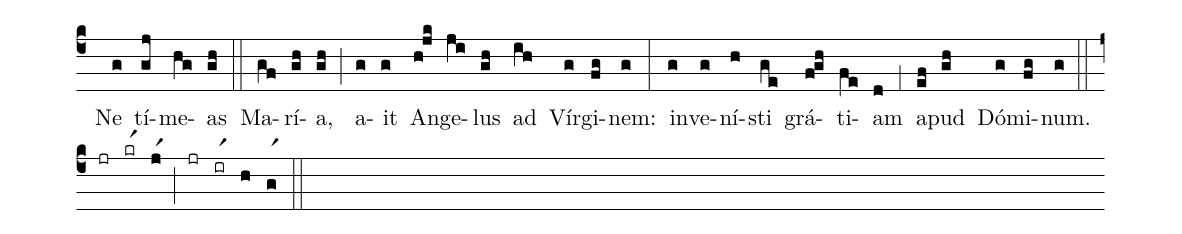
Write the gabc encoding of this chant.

annotation: Mag. C VIIIg;
%%
(c4) () Ne(g) tí(gj)me(hg)as(gh) (::) Ma(gf)rí(gh)a,(gh) (;) a(g)it(g) An(h!jk)ge(ji)lus(gh) ad(ih) Vír(g)gi(fg)nem:(g) (:) in(g)ve(g)ní(h)sti(ge) grá(f!gh)ti(fe)am(d) (;1) a(ef)pud(gh) Dó(g)mi(fg)num.(g) (::) (jr)(krr1)(jr1)(;)(jr)(irr1)(h)(gr1)(::)
